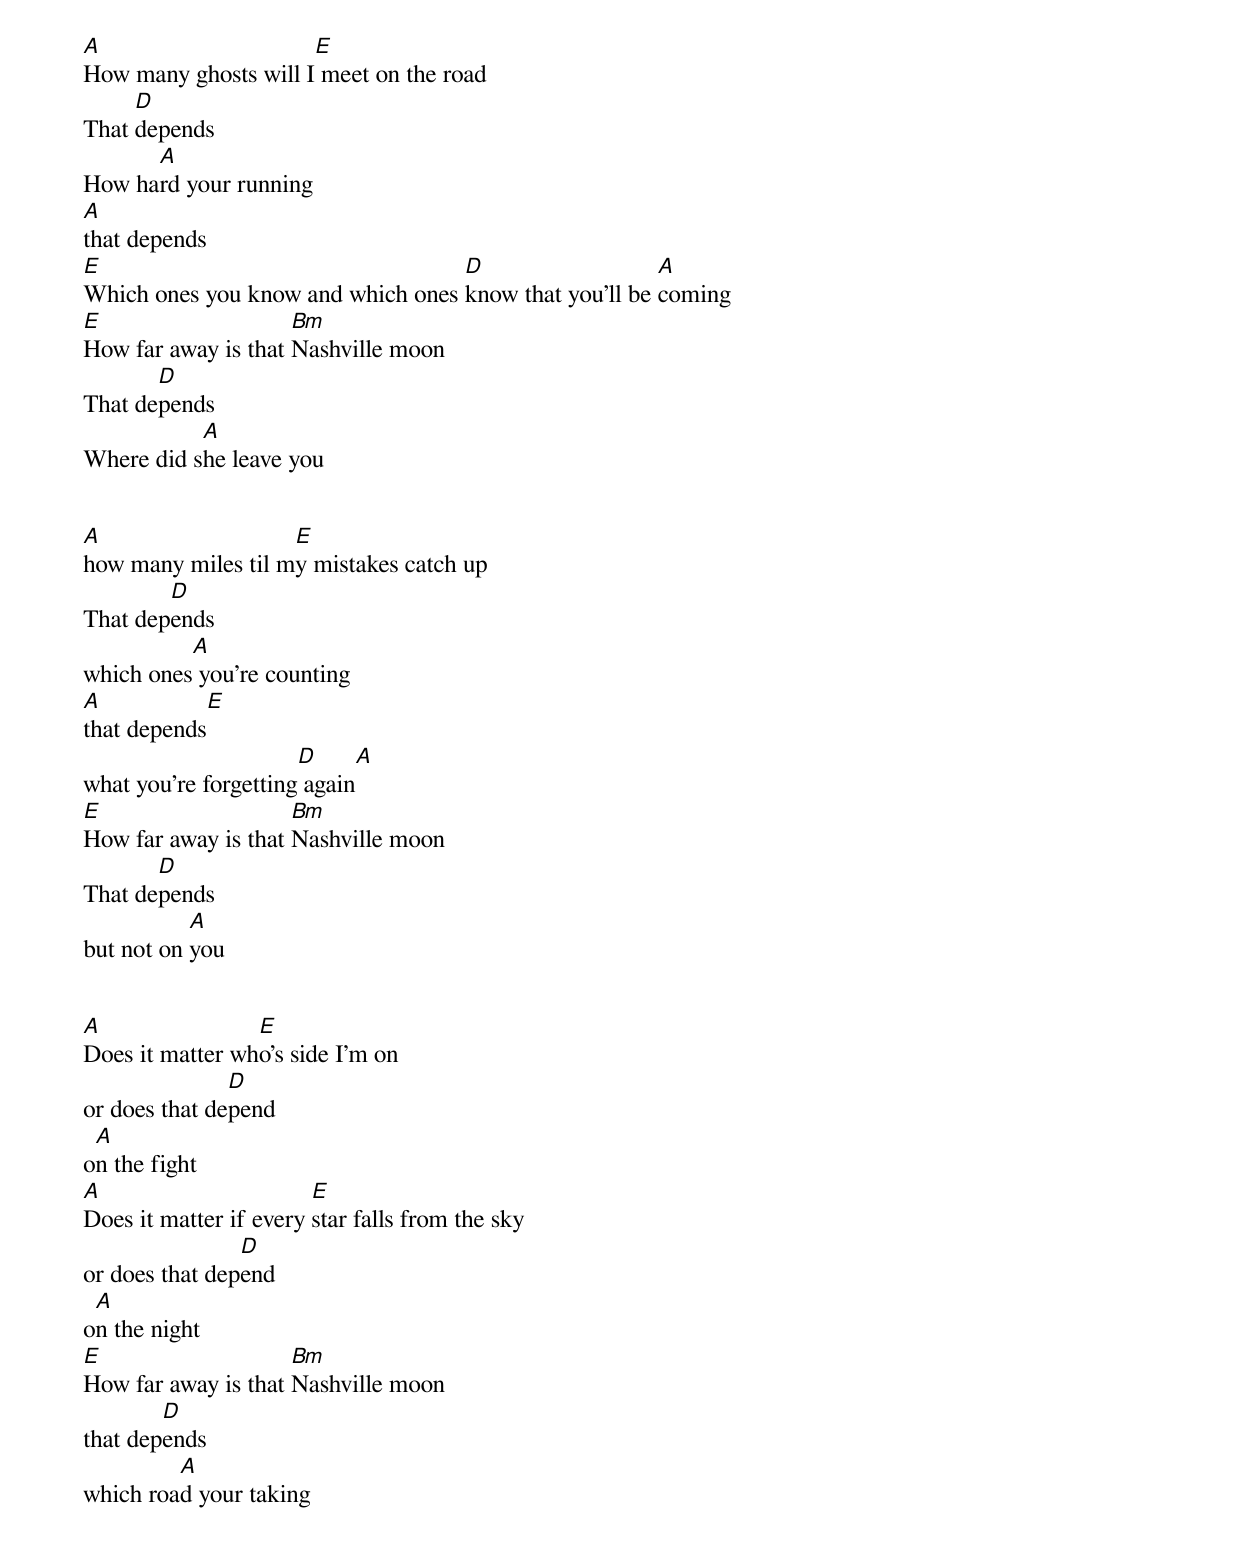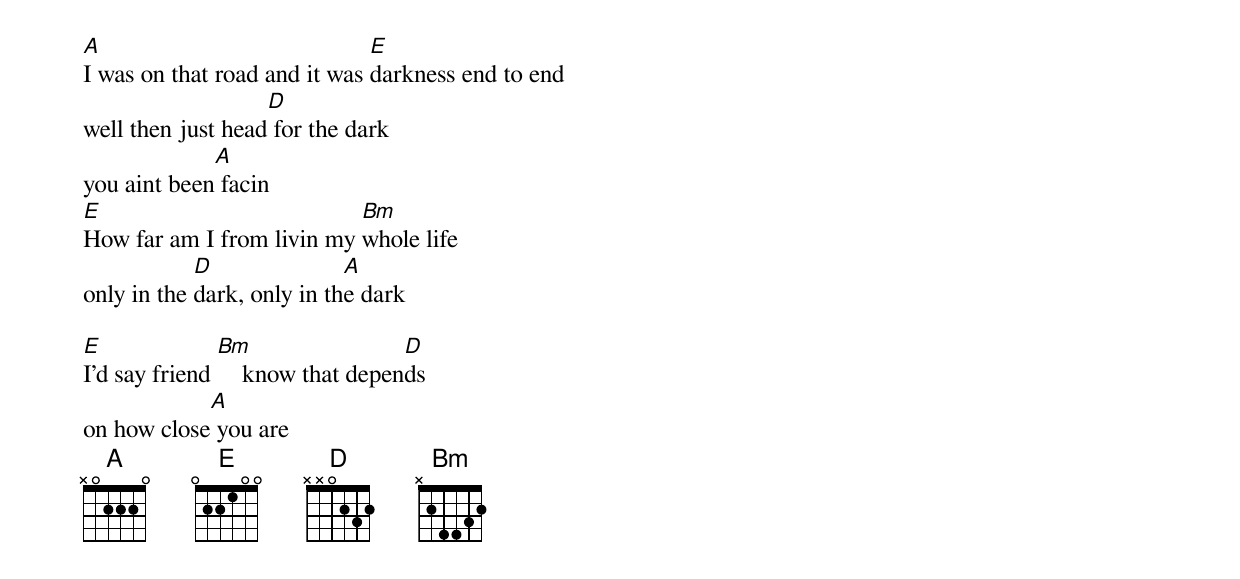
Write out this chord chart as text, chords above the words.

A                     E
How many ghosts will I meet on the road
     D
That depends
      A
How hard your running
A
that depends
E                                  D                   A
Which ones you know and which ones know that you'll be coming
E                    Bm
How far away is that Nashville moon
       D
That depends
           A
Where did she leave you


A                   E
how many miles til my mistakes catch up
        D
That depends
          A
which ones you're counting
A           E
that depends
                      D      A
what you're forgetting again
E                    Bm
How far away is that Nashville moon
       D
That depends
           A
but not on you


A                E
Does it matter who's side I'm on
               D
or does that depend
 A
on the fight
A                       E
Does it matter if every star falls from the sky
                D
or does that depend
 A
on the night
E                    Bm
How far away is that Nashville moon
        D
that depends
         A
which road your taking


A                             E
I was on that road and it was darkness end to end
                   D
well then just head for the dark
             A
you aint been facin
E                          Bm
How far am I from livin my whole life
            D               A
only in the dark, only in the dark

E              Bm                 D
I'd say friend     know that depends
            A
on how close you are
